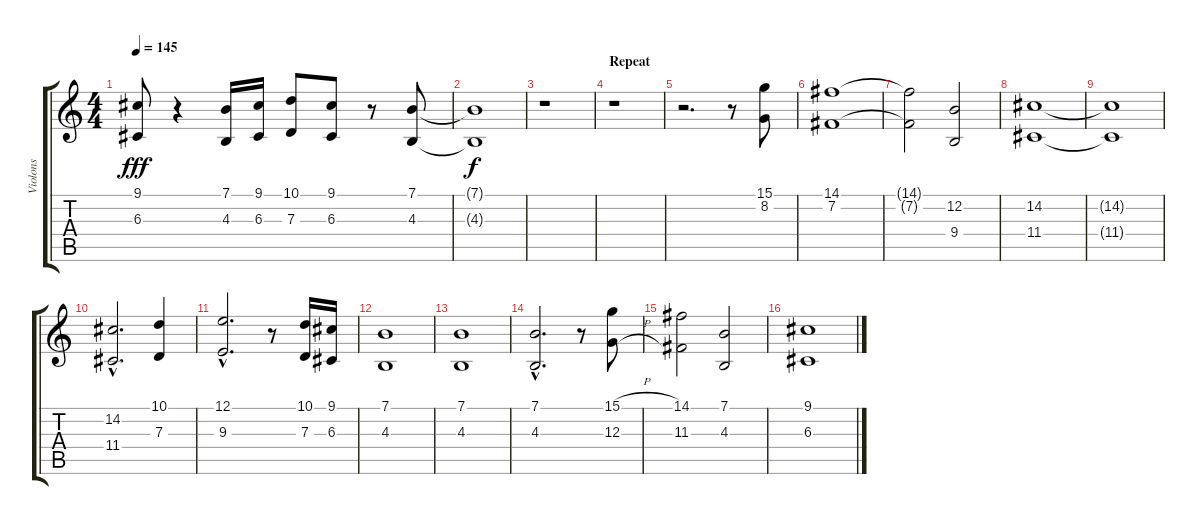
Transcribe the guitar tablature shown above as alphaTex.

\track ("Violons" "Violons") {instrument violin}
\staff {score tabs}
\tuning (E4 B3 G3 D3 A2 E2) {hide}
\ts (4 4)
\tempo 145
\clef g2
\ks c
(9.1 6.3).8{dy fff} r.4 (7.1 4.3).16 (9.1 6.3).16 (10.1 7.3).8 (9.1 6.3).8 r.8 (7.1 4.3).8 |
(7.1{t} 4.3{t}).1{dy f} |
r.1 |
\section ("" "Repeat")
r.1 |
r.2{d} r.8 (15.1 8.2).8 |
(14.1 7.2).1 |
(14.1{t} 7.2{t}).2 (12.2 9.4).2 |
(14.2 11.4).1 |
(14.2{t} 11.4{t}).1 |
(14.2{hac} 11.4{hac}).2{d} (10.1 7.3).4 |
(12.1{hac} 9.3{hac}).2{d} r.8 (10.1 7.3).16 (9.1 6.3).16 |
(7.1 4.3).1 |
(7.1 4.3).1 |
(7.1{hac} 4.3{hac}).2{d} r.8 (15.1{h} 12.3{h}).8 |
(14.1 11.3).2 (7.1 4.3).2 |
(9.1 6.3).1
